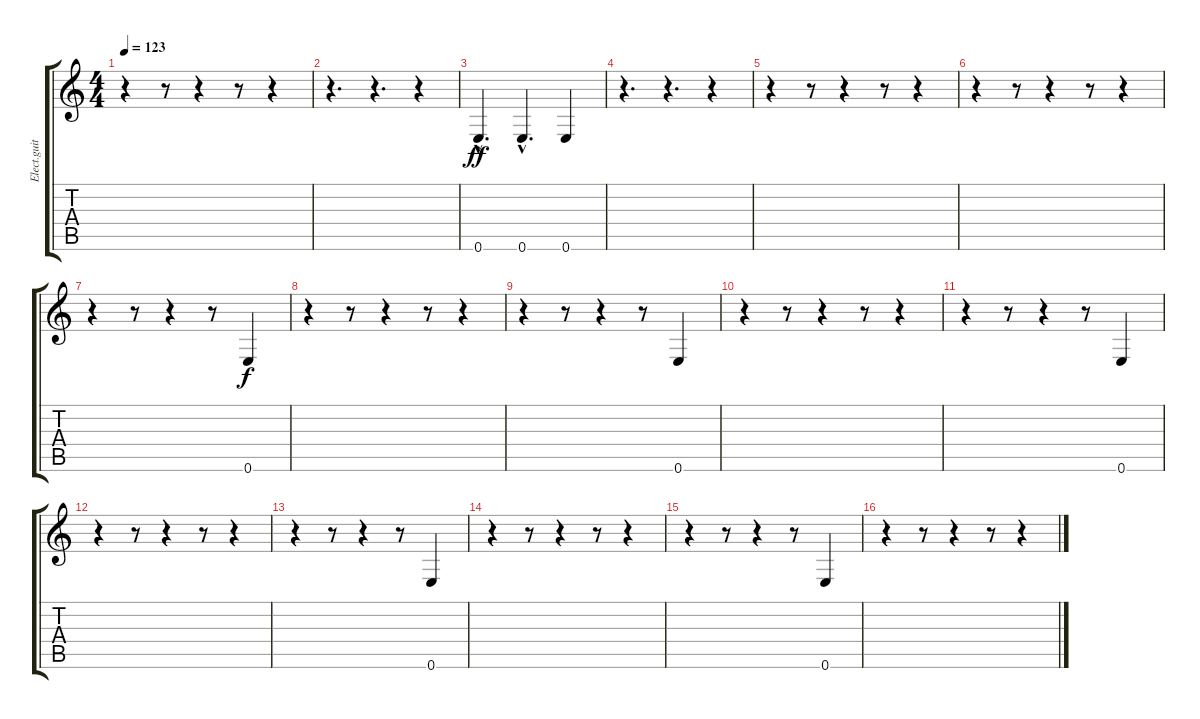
\track ("Elect.guitar (jazz) " "Elect.guit") {instrument electricguitarjazz}
\staff {score tabs}
\tuning (E4 B3 G3 D3 A2 E2) {hide}
\ts (4 4)
\tempo 123
\clef g2
\ks c
r.4{dy ff} r.8 r.4 r.8 r.4 |
r.4{d} r.4{d} r.4 |
0.6{hac}.4{d} 0.6{hac}.4{d} 0.6.4 |
r.4{d} r.4{d} r.4 |
r.4 r.8 r.4 r.8 r.4 |
r.4 r.8 r.4 r.8 r.4 |
r.4 r.8 r.4 r.8 0.6.4{dy f} |
r.4 r.8 r.4 r.8 r.4 |
r.4 r.8 r.4 r.8 0.6.4 |
r.4 r.8 r.4 r.8 r.4 |
r.4 r.8 r.4 r.8 0.6.4 |
r.4 r.8 r.4 r.8 r.4 |
r.4 r.8 r.4 r.8 0.6.4 |
r.4 r.8 r.4 r.8 r.4 |
r.4 r.8 r.4 r.8 0.6.4 |
r.4 r.8 r.4 r.8 r.4
